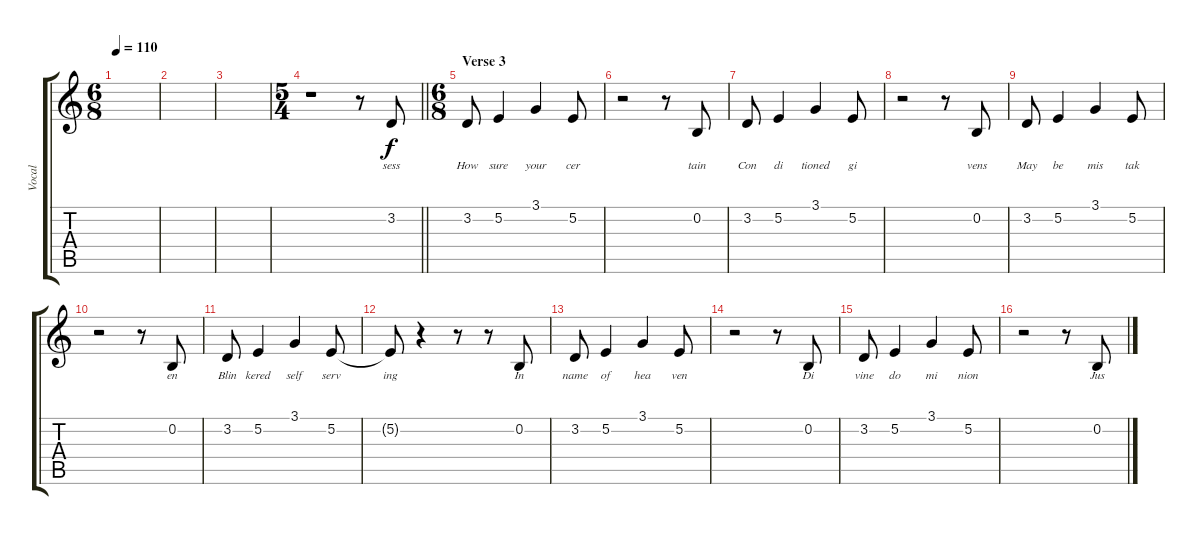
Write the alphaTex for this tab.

\track ("Vocal" "Vocal") {instrument acousticgrandpiano}
\staff {score tabs}
\tuning (E4 B3 G3 D3 A2 E2) {hide}
\ts (6 8)
\tempo 110
\clef g2
\ks c
|
|
|
\ts (5 4)
\barLineRight lightlight
r.1 r.8 3.2.8{lyrics (0 "sess") lyrics (1 "") lyrics (2 "") lyrics (3 "") lyrics (4 "")} |
\ts (6 8)
\section ("" "Verse 3")
3.2.8{lyrics (0 "How") lyrics (1 "") lyrics (2 "") lyrics (3 "") lyrics (4 "")} 5.2.4{lyrics (0 "sure") lyrics (1 "") lyrics (2 "") lyrics (3 "") lyrics (4 "")} 3.1.4{lyrics (0 "your") lyrics (1 "") lyrics (2 "") lyrics (3 "") lyrics (4 "")} 5.2.8{lyrics (0 "cer") lyrics (1 "") lyrics (2 "") lyrics (3 "") lyrics (4 "")} |
r.2 r.8 0.2.8{lyrics (0 "tain") lyrics (1 "") lyrics (2 "") lyrics (3 "") lyrics (4 "")} |
3.2.8{lyrics (0 "Con") lyrics (1 "") lyrics (2 "") lyrics (3 "") lyrics (4 "")} 5.2.4{lyrics (0 "di") lyrics (1 "") lyrics (2 "") lyrics (3 "") lyrics (4 "")} 3.1.4{lyrics (0 "tioned") lyrics (1 "") lyrics (2 "") lyrics (3 "") lyrics (4 "")} 5.2.8{lyrics (0 "gi") lyrics (1 "") lyrics (2 "") lyrics (3 "") lyrics (4 "")} |
r.2 r.8 0.2.8{lyrics (0 "vens") lyrics (1 "") lyrics (2 "") lyrics (3 "") lyrics (4 "")} |
3.2.8{lyrics (0 "May") lyrics (1 "") lyrics (2 "") lyrics (3 "") lyrics (4 "")} 5.2.4{lyrics (0 "be") lyrics (1 "") lyrics (2 "") lyrics (3 "") lyrics (4 "")} 3.1.4{lyrics (0 "mis") lyrics (1 "") lyrics (2 "") lyrics (3 "") lyrics (4 "")} 5.2.8{lyrics (0 "tak") lyrics (1 "") lyrics (2 "") lyrics (3 "") lyrics (4 "")} |
r.2 r.8 0.2.8{lyrics (0 "en") lyrics (1 "") lyrics (2 "") lyrics (3 "") lyrics (4 "")} |
3.2.8{lyrics (0 "Blin") lyrics (1 "") lyrics (2 "") lyrics (3 "") lyrics (4 "")} 5.2.4{lyrics (0 "kered") lyrics (1 "") lyrics (2 "") lyrics (3 "") lyrics (4 "")} 3.1.4{lyrics (0 "self") lyrics (1 "") lyrics (2 "") lyrics (3 "") lyrics (4 "")} 5.2.8{lyrics (0 "serv") lyrics (1 "") lyrics (2 "") lyrics (3 "") lyrics (4 "")} |
5.2{t}.8{lyrics (0 "ing") lyrics (1 "") lyrics (2 "") lyrics (3 "") lyrics (4 "")} r.4 r.8 r.8 0.2.8{lyrics (0 "In") lyrics (1 "") lyrics (2 "") lyrics (3 "") lyrics (4 "")} |
3.2.8{lyrics (0 "name") lyrics (1 "") lyrics (2 "") lyrics (3 "") lyrics (4 "")} 5.2.4{lyrics (0 "of") lyrics (1 "") lyrics (2 "") lyrics (3 "") lyrics (4 "")} 3.1.4{lyrics (0 "hea") lyrics (1 "") lyrics (2 "") lyrics (3 "") lyrics (4 "")} 5.2.8{lyrics (0 "ven") lyrics (1 "") lyrics (2 "") lyrics (3 "") lyrics (4 "")} |
r.2 r.8 0.2.8{lyrics (0 "Di") lyrics (1 "") lyrics (2 "") lyrics (3 "") lyrics (4 "")} |
3.2.8{lyrics (0 "vine") lyrics (1 "") lyrics (2 "") lyrics (3 "") lyrics (4 "")} 5.2.4{lyrics (0 "do") lyrics (1 "") lyrics (2 "") lyrics (3 "") lyrics (4 "")} 3.1.4{lyrics (0 "mi") lyrics (1 "") lyrics (2 "") lyrics (3 "") lyrics (4 "")} 5.2.8{lyrics (0 "nion") lyrics (1 "") lyrics (2 "") lyrics (3 "") lyrics (4 "")} |
r.2 r.8 0.2.8{lyrics (0 "Jus") lyrics (1 "") lyrics (2 "") lyrics (3 "") lyrics (4 "")}
